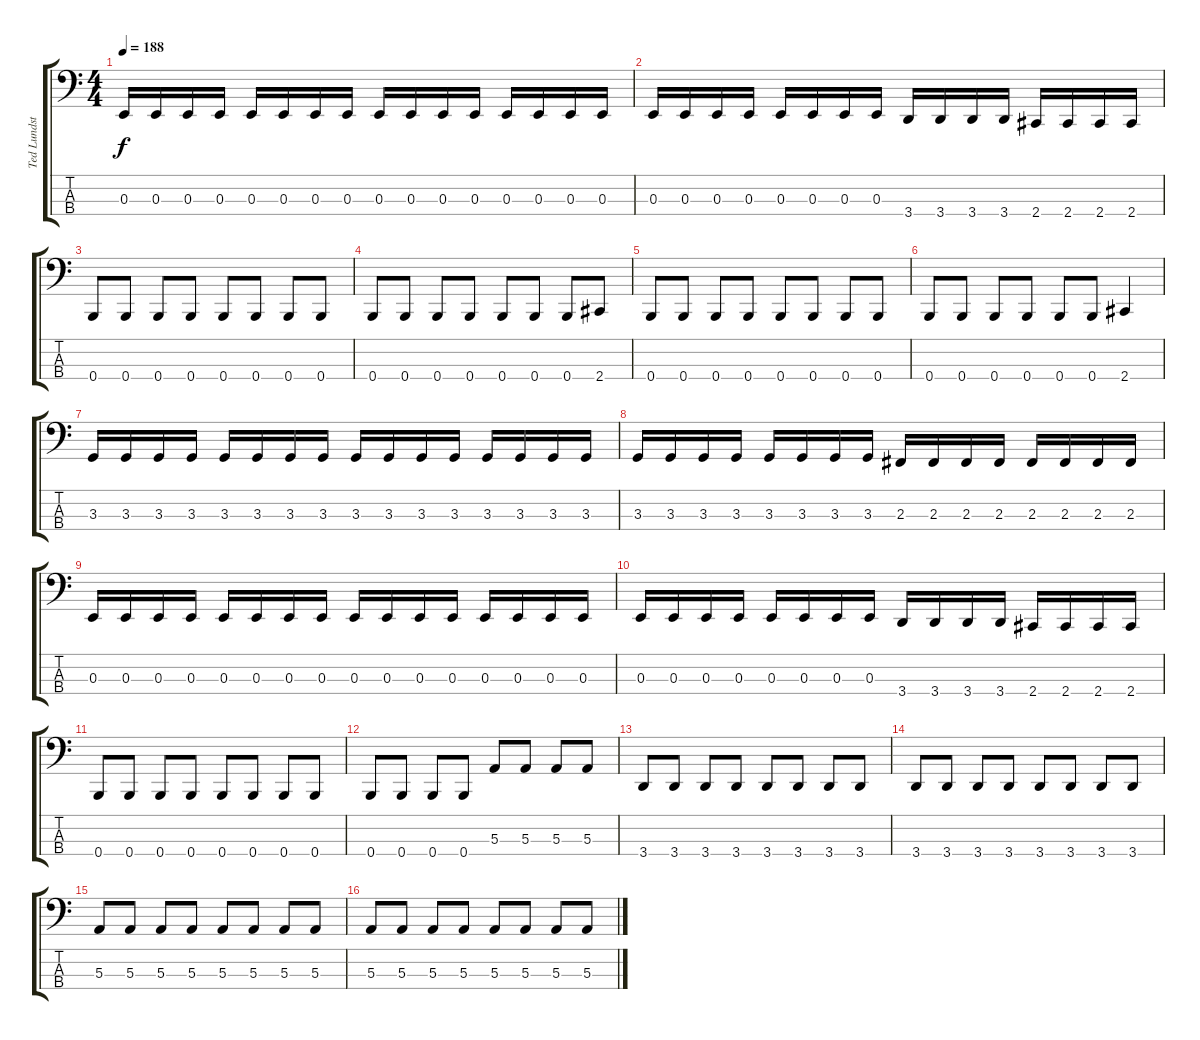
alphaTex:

\track ("Ted Lundström" "Ted Lundst") {instrument electricbassfinger}
\staff {score tabs}
\tuning (D2 A1 E1 B0) {hide}
\ts (4 4)
\tempo 188
\clef f4
\ks c
0.3.16{dy f} 0.3.16 0.3.16 0.3.16 0.3.16 0.3.16 0.3.16 0.3.16 0.3.16 0.3.16 0.3.16 0.3.16 0.3.16 0.3.16 0.3.16 0.3.16 |
0.3.16 0.3.16 0.3.16 0.3.16 0.3.16 0.3.16 0.3.16 0.3.16 3.4.16 3.4.16 3.4.16 3.4.16 2.4.16 2.4.16 2.4.16 2.4.16 |
0.4.8 0.4.8 0.4.8 0.4.8 0.4.8 0.4.8 0.4.8 0.4.8 |
0.4.8 0.4.8 0.4.8 0.4.8 0.4.8 0.4.8 0.4.8 2.4.8 |
0.4.8 0.4.8 0.4.8 0.4.8 0.4.8 0.4.8 0.4.8 0.4.8 |
0.4.8 0.4.8 0.4.8 0.4.8 0.4.8 0.4.8 2.4.4 |
3.3.16 3.3.16 3.3.16 3.3.16 3.3.16 3.3.16 3.3.16 3.3.16 3.3.16 3.3.16 3.3.16 3.3.16 3.3.16 3.3.16 3.3.16 3.3.16 |
3.3.16 3.3.16 3.3.16 3.3.16 3.3.16 3.3.16 3.3.16 3.3.16 2.3.16 2.3.16 2.3.16 2.3.16 2.3.16 2.3.16 2.3.16 2.3.16 |
0.3.16 0.3.16 0.3.16 0.3.16 0.3.16 0.3.16 0.3.16 0.3.16 0.3.16 0.3.16 0.3.16 0.3.16 0.3.16 0.3.16 0.3.16 0.3.16 |
0.3.16 0.3.16 0.3.16 0.3.16 0.3.16 0.3.16 0.3.16 0.3.16 3.4.16 3.4.16 3.4.16 3.4.16 2.4.16 2.4.16 2.4.16 2.4.16 |
0.4.8 0.4.8 0.4.8 0.4.8 0.4.8 0.4.8 0.4.8 0.4.8 |
0.4.8 0.4.8 0.4.8 0.4.8 5.3.8 5.3.8 5.3.8 5.3.8 |
3.4.8 3.4.8 3.4.8 3.4.8 3.4.8 3.4.8 3.4.8 3.4.8 |
3.4.8 3.4.8 3.4.8 3.4.8 3.4.8 3.4.8 3.4.8 3.4.8 |
5.3.8 5.3.8 5.3.8 5.3.8 5.3.8 5.3.8 5.3.8 5.3.8 |
5.3.8 5.3.8 5.3.8 5.3.8 5.3.8 5.3.8 5.3.8 5.3.8
